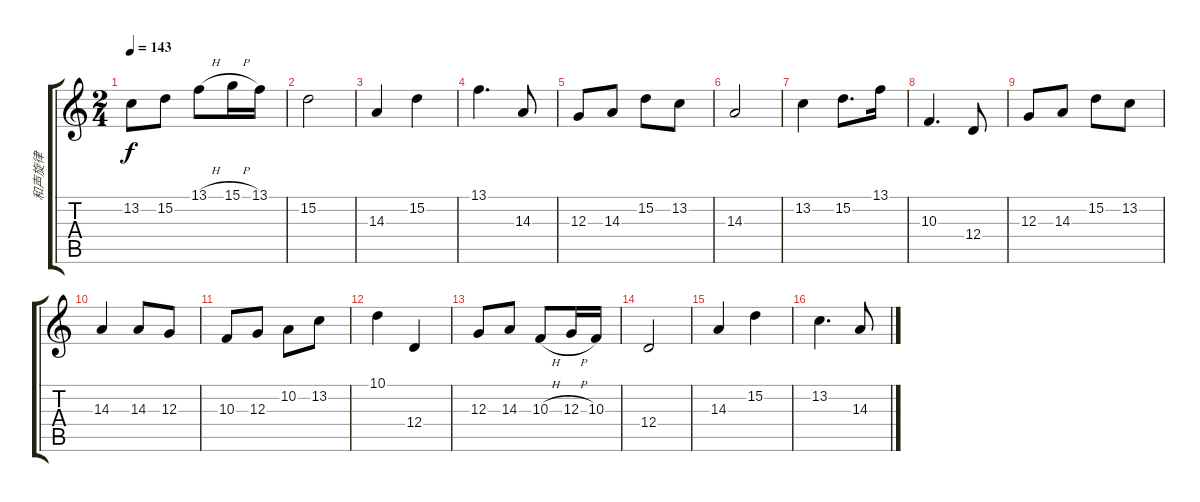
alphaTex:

\track ("和声旋律" "和声旋律") {instrument stringensemble1}
\staff {score tabs}
\tuning (E4 B3 G3 D3 A2 E2) {hide}
\ts (2 4)
\tempo 143
\clef g2
\ks c
13.2.8{dy f} 15.2.8 13.1{h}.8 15.1{h}.16 13.1.16 |
15.2.2 |
14.3.4 15.2.4 |
13.1.4{d} 14.3.8 |
12.3.8 14.3.8 15.2.8 13.2.8 |
14.3.2 |
13.2.4 15.2.8{d} 13.1.16 |
10.3.4{d} 12.4.8 |
12.3.8 14.3.8 15.2.8 13.2.8 |
14.3.4 14.3.8 12.3.8 |
10.3.8 12.3.8 10.2.8 13.2.8 |
10.1.4 12.4.4 |
12.3.8 14.3.8 10.3{h}.8 12.3{h}.16 10.3.16 |
12.4.2 |
14.3.4 15.2.4 |
13.2.4{d} 14.3.8
